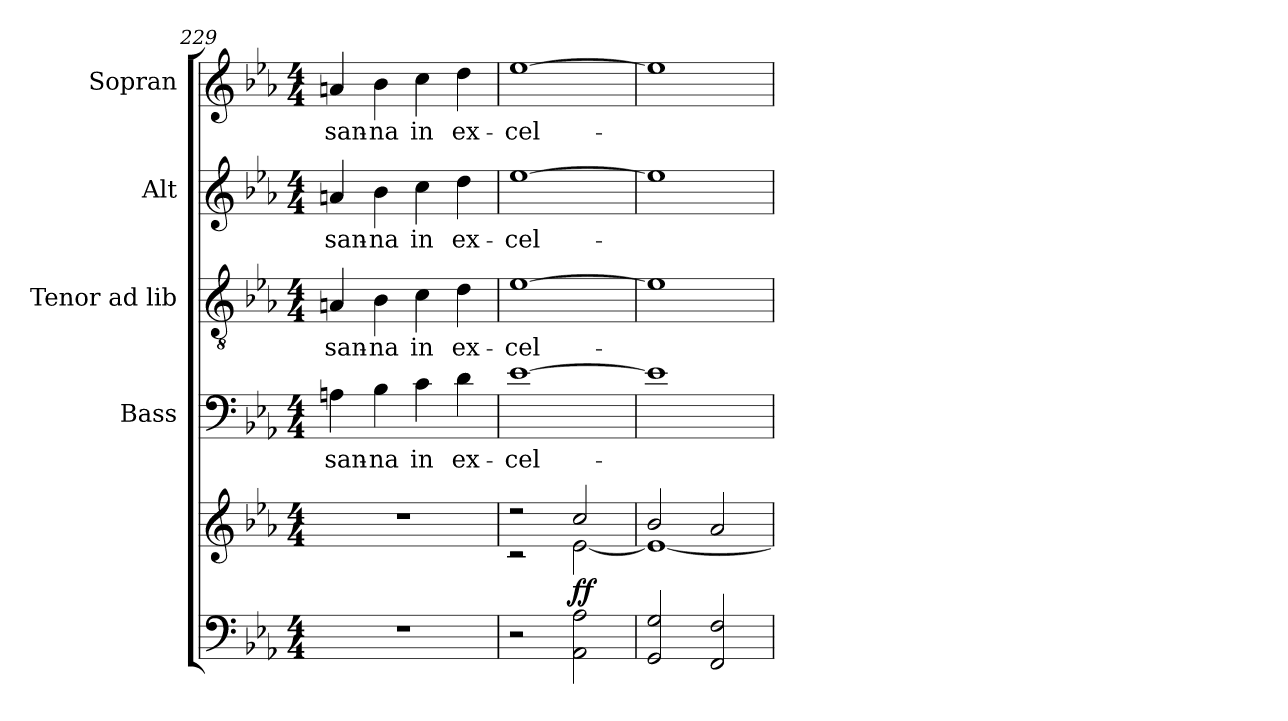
**kern	**kern	**dynam	**kern	**text	**kern	**text	**kern	**text	**kern	**text
*part5	*part5	*part5	*part4	*part4	*part3	*part3	*part2	*part2	*part1	*part1
*staff6	*staff5	*staff5/6	*staff4	*staff4	*staff3	*staff3	*staff2	*staff2	*staff1	*staff1
*	*	*	*I"Bass	*	*I"Tenor ad lib	*	*I"Alt	*	*I"Sopran	*
*	*	*	*I'B	*	*I'T	*	*I'A	*	*I'S	*
!!LO:PB:g=z
*clefF4	*clefG2	*	*clefF4	*	*clefGv2	*	*clefG2	*	*clefG2	*
*k[b-e-a-]	*k[b-e-a-]	*	*k[b-e-a-]	*	*k[b-e-a-]	*	*k[b-e-a-]	*	*k[b-e-a-]	*
*E-:	*E-:	*	*E-:	*	*E-:	*	*E-:	*	*E-:	*
*M4/4	*M4/4	*	*M4/4	*	*M4/4	*	*M4/4	*	*M4/4	*
=229	=229	=229	=229	=229	=229	=229	=229	=229	=229	=229
!	!	!	!	!LO:LY:b	!	!LO:LY:b	!	!LO:LY:b	!	!LO:LY:b
1r	1r	.	4An\	-san-	4An/	-san-	4an/	-san-	4an/	-san-
!	!	!	!	!LO:LY:b	!	!LO:LY:b	!	!LO:LY:b	!	!LO:LY:b
.	.	.	4B-\	-na	4B-\	-na	4b-\	-na	4b-\	-na
!	!	!	!	!LO:LY:b	!	!LO:LY:b	!	!LO:LY:b	!	!LO:LY:b
.	.	.	4c\	in	4c\	in	4cc\	in	4cc\	in
!	!	!	!	!LO:LY:b	!	!LO:LY:b	!	!LO:LY:b	!	!LO:LY:b
.	.	.	4d\	ex-	4d\	ex-	4dd\	ex-	4dd\	ex-
=230	=230	=230	=230	=230	=230	=230	=230	=230	=230	=230
*	*^	*	*	*	*	*	*	*	*	*
!	!	!	!	!	!LO:LY:b	!	!LO:LY:b	!	!LO:LY:b	!	!LO:LY:b
2r	2r	2r	.	[1e-	-cel-	[1e-	-cel-	[1ee-	-cel-	[1ee-	-cel-
!	!	!	!LO:DY:b	!	!	!	!	!	!	!	!
2AA-\ 2A-\	2cc/	[<2e-\	ff	.	.	.	.	.	.	.	.
=231	=231	=231	=231	=231	=231	=231	=231	=231	=231	=231	=231
2GG/ 2G/	2b-/	1e-_	.	1e-]	.	1e-]	.	1ee-]	.	1ee-]	.
2FF/ 2F/	2a-/	.	.	.	.	.	.	.	.	.	.
*	*v	*v	*	*	*	*	*	*	*	*	*
=	=	=	=	=	=	=	=	=	=	=
*-	*-	*-	*-	*-	*-	*-	*-	*-	*-	*-
